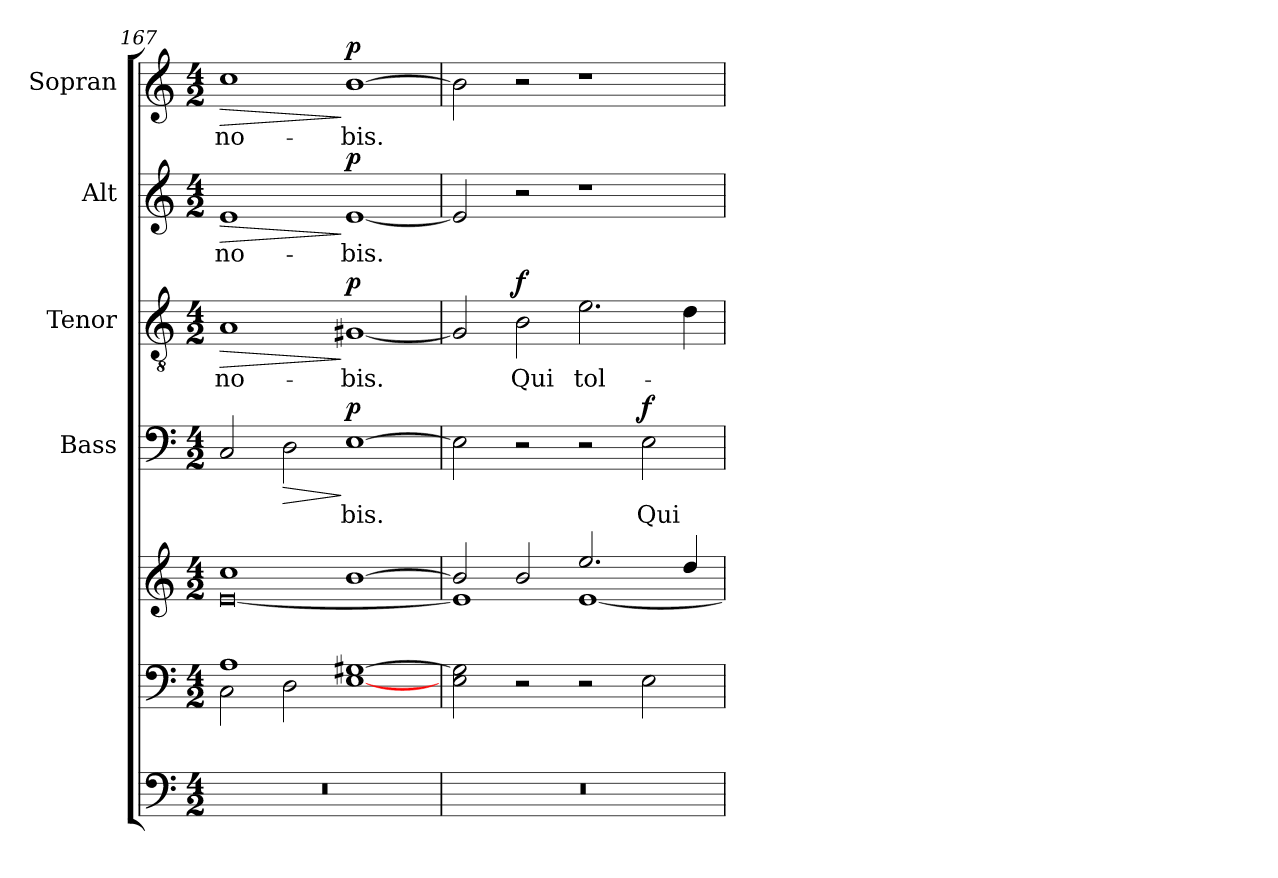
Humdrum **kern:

**kern	**kern	**kern	**kern	**text	**dynam	**kern	**text	**dynam	**kern	**text	**dynam	**kern	**text	**dynam
*part6	*part5	*part5	*part4	*part4	*part4	*part3	*part3	*part3	*part2	*part2	*part2	*part1	*part1	*part1
*staff7	*staff6	*staff5	*staff4	*staff4	*staff4	*staff3	*staff3	*staff3	*staff2	*staff2	*staff2	*staff1	*staff1	*staff1
*	*	*	*I"Bass	*	*	*I"Tenor	*	*	*I"Alt	*	*	*I"Sopran	*	*
*	*	*	*I'B.	*	*	*I'T.	*	*	*I'A.	*	*	*I'S.	*	*
*clefF4	*clefF4	*clefG2	*clefF4	*	*	*clefGv2	*	*	*clefG2	*	*	*clefG2	*	*
*k[]	*k[]	*k[]	*k[]	*	*	*k[]	*	*	*k[]	*	*	*k[]	*	*
*C:	*C:	*C:	*C:	*	*	*C:	*	*	*C:	*	*	*C:	*	*
*M4/2	*M4/2	*M4/2	*M4/2	*	*	*M4/2	*	*	*M4/2	*	*	*M4/2	*	*
=167	=167	=167	=167	=167	=167	=167	=167	=167	=167	=167	=167	=167	=167	=167
*	*^	*^	*	*	*	*	*	*	*	*	*	*	*	*
!	!	!	!	!	!	!	!	!	!LO:LY:b	!LO:HP:b	!	!LO:LY:b	!LO:HP:b	!	!LO:LY:b	!LO:HP:b
0r	1A	2C\	1cc	[<0e	2C/	.	.	1A	no-	>	1e	no-	>	1cc	no-	>
!	!	!	!	!	!	!	!LO:HP:b	!	!	!	!	!	!	!	!	!
.	.	2D\	.	.	2D\	.	>	.	.	.	.	.	.	.	.	.
!	!	!	!	!	!	!LO:LY:b	!LO:DY:n=1:a	!	!LO:LY:b	!LO:DY:n=1:a	!	!LO:LY:b	!LO:DY:n=1:a	!	!LO:LY:b	!LO:DY:n=1:a
.	[>1G#X	[<1E	[>1b	.	[1E	-bis.	] p	[1G#X	-bis.	] p	[1e	-bis.	] p	[1b	-bis.	] p
*	*v	*v	*	*	*	*	*	*	*	*	*	*	*	*	*	*
=168	=168	=168	=168	=168	=168	=168	=168	=168	=168	=168	=168	=168	=168	=168	=168
0r	2E\ 2G#\]	2b/]	1e]	2E\]	.	.	2G#/]	.	.	2e/]	.	.	2b\]	.	.
!	!	!	!	!	!	!	!	!LO:LY:b	!LO:DY:a	!	!	!	!	!	!
.	2r	2b/	.	2r	.	.	2B\	Qui	f	2r	.	.	2r	.	.
!	!	!	!	!	!	!	!	!LO:LY:b	!	!	!	!	!	!	!
.	2r	2.ee/	[<1e	2r	.	.	2.e\	tol-	.	1r	.	.	1r	.	.
!	!	!	!	!	!LO:LY:b	!LO:DY:a	!	!	!	!	!	!	!	!	!
.	2E\	.	.	2E\	Qui	f	.	.	.	.	.	.	.	.	.
.	.	4dd/	.	.	.	.	4d\	.	.	.	.	.	.	.	.
*	*	*v	*v	*	*	*	*	*	*	*	*	*	*	*	*
=	=	=	=	=	=	=	=	=	=	=	=	=	=	=
*-	*-	*-	*-	*-	*-	*-	*-	*-	*-	*-	*-	*-	*-	*-
